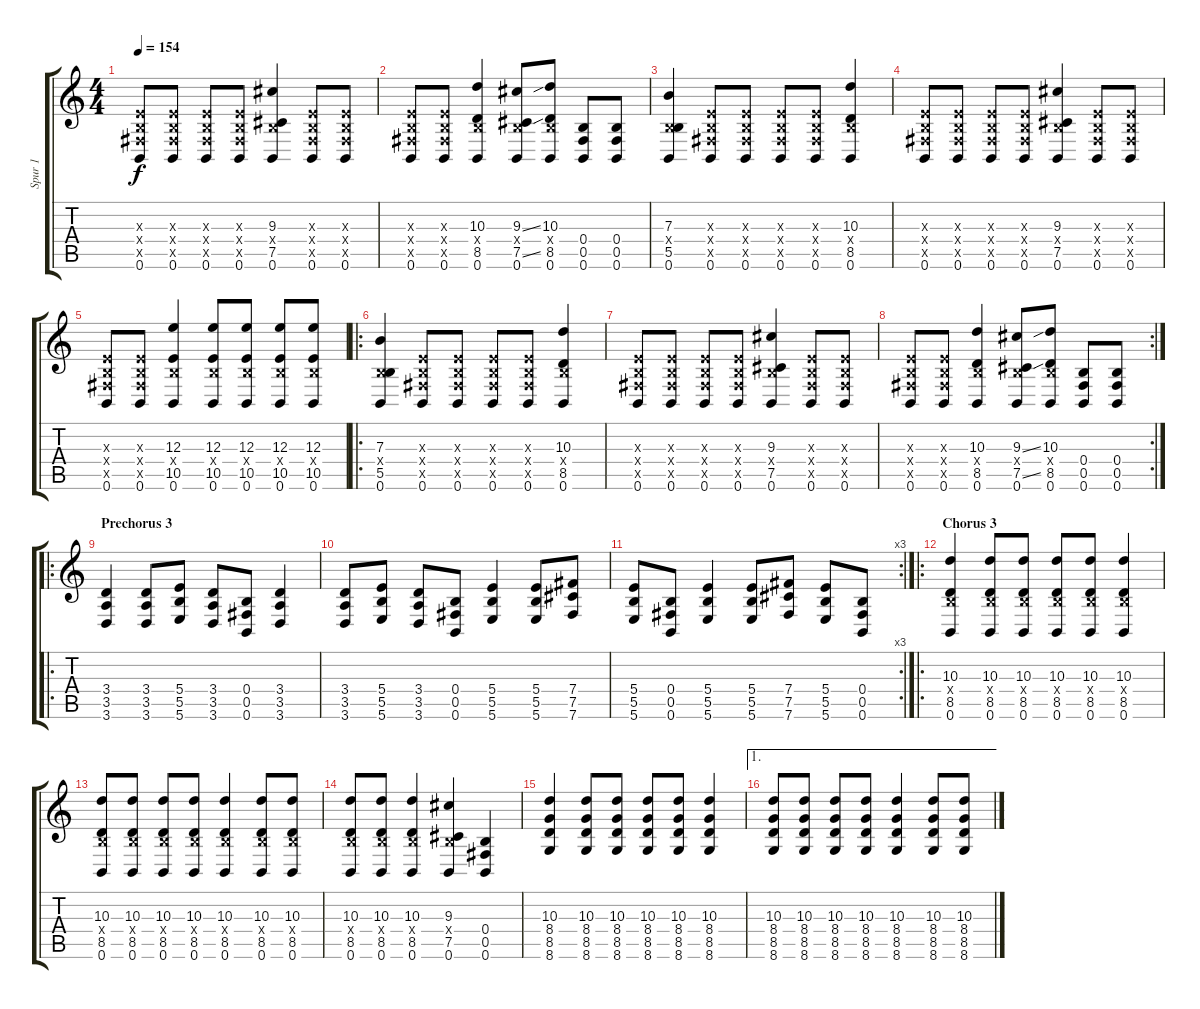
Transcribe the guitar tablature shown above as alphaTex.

\track ("Spur 1" "Spur 1") {instrument electricguitarjazz}
\staff {score tabs}
\tuning (Db4 Ab3 E3 B2 Gb2 B1) {hide}
\ts (4 4)
\tempo 154
\clef g2
\ks c
(0.3{x} 0.4{x} 0.5{x} 0.6).8{dy f} (0.3{x} 0.4{x} 0.5{x} 0.6).8 (0.3{x} 0.4{x} 0.5{x} 0.6).8 (0.3{x} 0.4{x} 0.5{x} 0.6).8 (9.3 0.4{x} 7.5 0.6).4 (0.3{x} 0.4{x} 0.5{x} 0.6).8 (0.3{x} 0.4{x} 0.5{x} 0.6).8 |
(0.3{x} 0.4{x} 0.5{x} 0.6).8 (0.3{x} 0.4{x} 0.5{x} 0.6).8 (10.3 0.4{x} 8.5 0.6).4 (9.3{ss} 0.4{x} 7.5{ss} 0.6).8 (10.3 0.4{x} 8.5 0.6).8 (0.4 0.5 0.6).8 (0.4 0.5 0.6).8 |
(7.3 0.4{x} 5.5 0.6).4 (0.3{x} 0.4{x} 0.5{x} 0.6).8 (0.3{x} 0.4{x} 0.5{x} 0.6).8 (0.3{x} 0.4{x} 0.5{x} 0.6).8 (0.3{x} 0.4{x} 0.5{x} 0.6).8 (10.3 0.4{x} 8.5 0.6).4 |
(0.3{x} 0.4{x} 0.5{x} 0.6).8 (0.3{x} 0.4{x} 0.5{x} 0.6).8 (0.3{x} 0.4{x} 0.5{x} 0.6).8 (0.3{x} 0.4{x} 0.5{x} 0.6).8 (9.3 0.4{x} 7.5 0.6).4 (0.3{x} 0.4{x} 0.5{x} 0.6).8 (0.3{x} 0.4{x} 0.5{x} 0.6).8 |
(0.3{x} 0.4{x} 0.5{x} 0.6).8 (0.3{x} 0.4{x} 0.5{x} 0.6).8 (12.3 0.4{x} 10.5 0.6).4 (12.3 0.4{x} 10.5 0.6).8 (12.3 0.4{x} 10.5 0.6).8 (12.3 0.4{x} 10.5 0.6).8 (12.3 0.4{x} 10.5 0.6).8 |
\ro
(7.3 0.4{x} 5.5 0.6).4 (0.3{x} 0.4{x} 0.5{x} 0.6).8 (0.3{x} 0.4{x} 0.5{x} 0.6).8 (0.3{x} 0.4{x} 0.5{x} 0.6).8 (0.3{x} 0.4{x} 0.5{x} 0.6).8 (10.3 0.4{x} 8.5 0.6).4 |
(0.3{x} 0.4{x} 0.5{x} 0.6).8 (0.3{x} 0.4{x} 0.5{x} 0.6).8 (0.3{x} 0.4{x} 0.5{x} 0.6).8 (0.3{x} 0.4{x} 0.5{x} 0.6).8 (9.3 0.4{x} 7.5 0.6).4 (0.3{x} 0.4{x} 0.5{x} 0.6).8 (0.3{x} 0.4{x} 0.5{x} 0.6).8 |
\rc 2
(0.3{x} 0.4{x} 0.5{x} 0.6).8 (0.3{x} 0.4{x} 0.5{x} 0.6).8 (10.3 0.4{x} 8.5 0.6).4 (9.3{ss} 0.4{x} 7.5{ss} 0.6).8 (10.3 0.4{x} 8.5 0.6).8 (0.4 0.5 0.6).8 (0.4 0.5 0.6).8 |
\ro
\section ("" "Prechorus 3")
(3.4 3.5 3.6).4 (3.4 3.5 3.6).8 (5.4 5.5 5.6).8 (3.4 3.5 3.6).8 (0.4 0.5 0.6).8 (3.4 3.5 3.6).4 |
(3.4 3.5 3.6).8 (5.4 5.5 5.6).8 (3.4 3.5 3.6).8 (0.4 0.5 0.6).8 (5.4 5.5 5.6).4 (5.4 5.5 5.6).8 (7.4 7.5 7.6).8 |
\rc 3
(5.4 5.5 5.6).8 (0.4 0.5 0.6).8 (5.4 5.5 5.6).4 (5.4 5.5 5.6).8 (7.4 7.5 7.6).8 (5.4 5.5 5.6).8 (0.4 0.5 0.6).8 |
\ro
\section ("" "Chorus 3")
(10.3 0.4{x} 8.5 0.6).4 (10.3 0.4{x} 8.5 0.6).8 (10.3 0.4{x} 8.5 0.6).8 (10.3 0.4{x} 8.5 0.6).8 (10.3 0.4{x} 8.5 0.6).8 (10.3 0.4{x} 8.5 0.6).4 |
(10.3 0.4{x} 8.5 0.6).8 (10.3 0.4{x} 8.5 0.6).8 (10.3 0.4{x} 8.5 0.6).8 (10.3 0.4{x} 8.5 0.6).8 (10.3 0.4{x} 8.5 0.6).4 (10.3 0.4{x} 8.5 0.6).8 (10.3 0.4{x} 8.5 0.6).8 |
(10.3 0.4{x} 8.5 0.6).8 (10.3 0.4{x} 8.5 0.6).8 (10.3 0.4{x} 8.5 0.6).4 (9.3 0.4{x} 7.5 0.6).4 (0.4 0.5 0.6).4 |
(10.3 8.4 8.5 8.6).4 (10.3 8.4 8.5 8.6).8 (10.3 8.4 8.5 8.6).8 (10.3 8.4 8.5 8.6).8 (10.3 8.4 8.5 8.6).8 (10.3 8.4 8.5 8.6).4 |
\ae 1
(10.3 8.4 8.5 8.6).8 (10.3 8.4 8.5 8.6).8 (10.3 8.4 8.5 8.6).8 (10.3 8.4 8.5 8.6).8 (10.3 8.4 8.5 8.6).4 (10.3 8.4 8.5 8.6).8 (10.3 8.4 8.5 8.6).8
